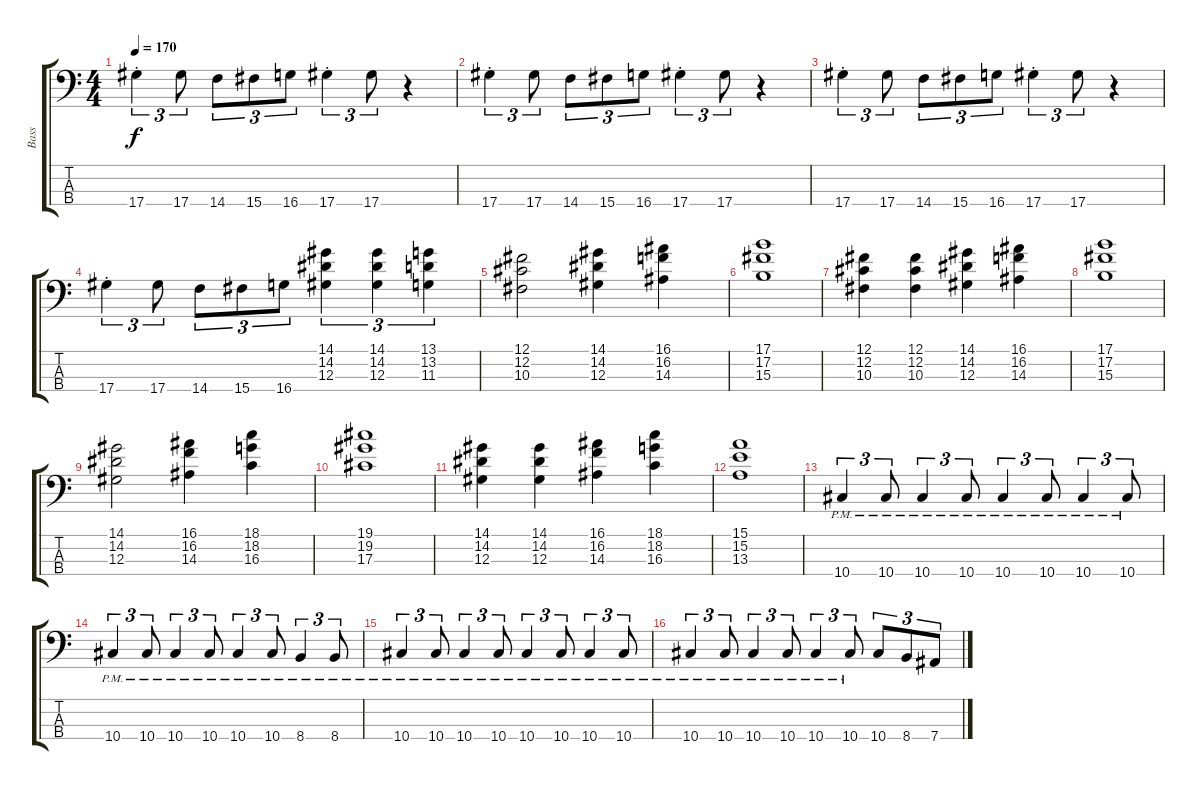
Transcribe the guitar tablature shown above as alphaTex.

\track ("Bass" "Bass") {instrument electricbasspick}
\staff {score tabs}
\tuning (Gb2 Db2 Ab1 Eb1) {hide}
\ts (4 4)
\tempo 170
\clef f4
\ks c
17.4{st}.4{tu (3 2) dy f} 17.4.8{tu (3 2)} 14.4.8{tu (3 2)} 15.4.8{tu (3 2)} 16.4.8{tu (3 2)} 17.4{st}.4{tu (3 2)} 17.4.8{tu (3 2)} r.4 |
17.4{st}.4{tu (3 2)} 17.4.8{tu (3 2)} 14.4.8{tu (3 2)} 15.4.8{tu (3 2)} 16.4.8{tu (3 2)} 17.4{st}.4{tu (3 2)} 17.4.8{tu (3 2)} r.4 |
17.4{st}.4{tu (3 2)} 17.4.8{tu (3 2)} 14.4.8{tu (3 2)} 15.4.8{tu (3 2)} 16.4.8{tu (3 2)} 17.4{st}.4{tu (3 2)} 17.4.8{tu (3 2)} r.4 |
17.4{st}.4{tu (3 2)} 17.4.8{tu (3 2)} 14.4.8{tu (3 2)} 15.4.8{tu (3 2)} 16.4.8{tu (3 2)} (14.1 14.2 12.3).4{tu (3 2)} (14.1 14.2 12.3).4{tu (3 2)} (13.1 13.2 11.3).4{tu (3 2)} |
(12.1 12.2 10.3).2 (14.1 14.2 12.3).4 (16.1 16.2 14.3).4 |
(17.1 17.2 15.3).1 |
(12.1 12.2 10.3).4 (12.1 12.2 10.3).4 (14.1 14.2 12.3).4 (16.1 16.2 14.3).4 |
(17.1 17.2 15.3).1 |
(14.1 14.2 12.3).2 (16.1 16.2 14.3).4 (18.1 18.2 16.3).4 |
(19.1 19.2 17.3).1 |
(14.1 14.2 12.3).4 (14.1 14.2 12.3).4 (16.1 16.2 14.3).4 (18.1 18.2 16.3).4 |
(15.1 15.2 13.3).1 |
10.4{pm}.4{tu (3 2)} 10.4{pm}.8{tu (3 2)} 10.4{pm}.4{tu (3 2)} 10.4{pm}.8{tu (3 2)} 10.4{pm}.4{tu (3 2)} 10.4{pm}.8{tu (3 2)} 10.4{pm}.4{tu (3 2)} 10.4{pm}.8{tu (3 2)} |
10.4{pm}.4{tu (3 2)} 10.4{pm}.8{tu (3 2)} 10.4{pm}.4{tu (3 2)} 10.4{pm}.8{tu (3 2)} 10.4{pm}.4{tu (3 2)} 10.4{pm}.8{tu (3 2)} 8.4{pm}.4{tu (3 2)} 8.4{pm}.8{tu (3 2)} |
10.4{pm}.4{tu (3 2)} 10.4{pm}.8{tu (3 2)} 10.4{pm}.4{tu (3 2)} 10.4{pm}.8{tu (3 2)} 10.4{pm}.4{tu (3 2)} 10.4{pm}.8{tu (3 2)} 10.4{pm}.4{tu (3 2)} 10.4{pm}.8{tu (3 2)} |
10.4{pm}.4{tu (3 2)} 10.4{pm}.8{tu (3 2)} 10.4{pm}.4{tu (3 2)} 10.4{pm}.8{tu (3 2)} 10.4{pm}.4{tu (3 2)} 10.4{pm}.8{tu (3 2)} 10.4.8{tu (3 2)} 8.4.8{tu (3 2)} 7.4.8{tu (3 2)}
